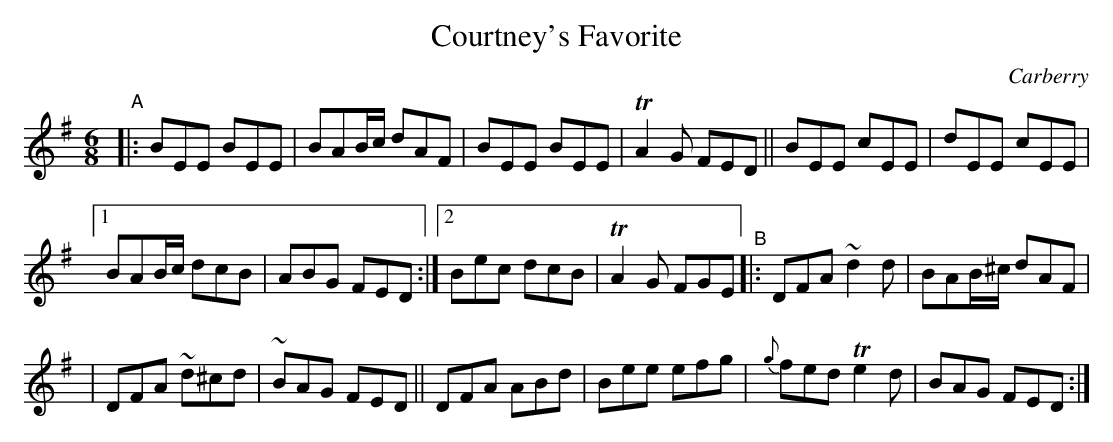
X:1
T: Courtney's Favorite
O: Carberry
M: 6/8
K: Em
"^A"|: BEE BEE | BAB/c/ dAF | BEE BEE | TA2G FED || BEE cEE | dEE cEE |
[1 BAB/c/ dcB | ABG FED :|[2 Bec dcB | TA2G FGE "^B"|: DFA ~d2d | BAB/^c/ dAF |
| DFA ~d^cd | ~BAG FED || DFA ABd | Bee efg | {g}fed Te2d | BAG FED :|
